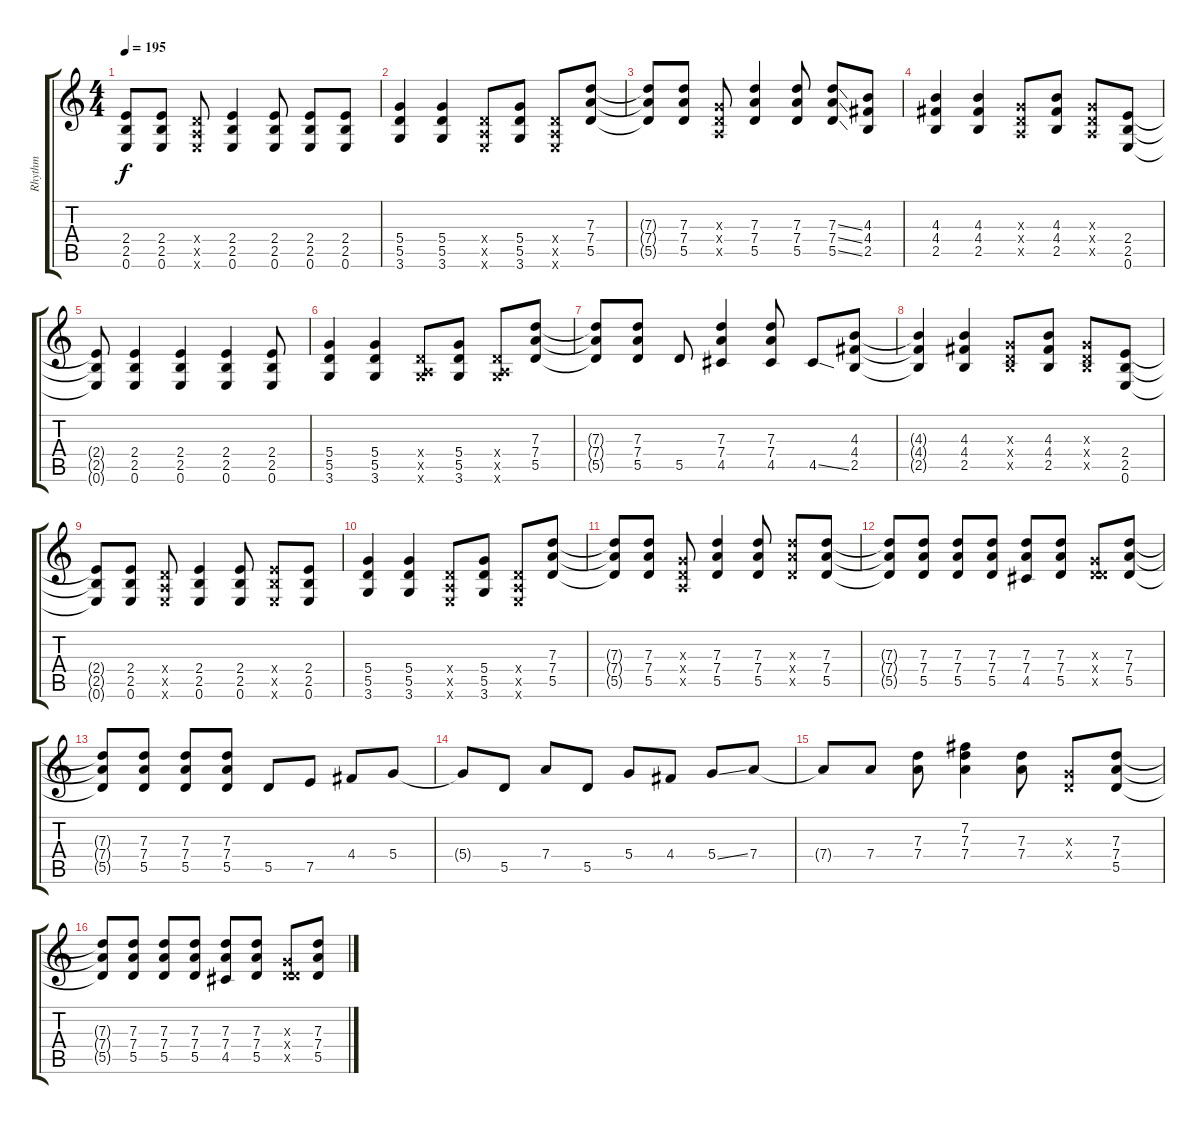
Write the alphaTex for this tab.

\track ("Rhythm" "Rhythm") {instrument overdrivenguitar}
\staff {score tabs}
\tuning (E4 B3 G3 D3 A2 E2) {hide}
\ts (4 4)
\tempo 195
\clef g2
\ks c
(2.4{t} 2.5{t} 0.6{t}).8{dy f} (2.4 2.5 0.6).8 (0.4{x} 0.5{x} 0.6{x}).8 (2.4 2.5 0.6).4 (2.4 2.5 0.6).8 (2.4 2.5 0.6).8 (2.4 2.5 0.6).8 |
(5.4 5.5 3.6).4 (5.4 5.5 3.6).4 (0.4{x} 0.5{x} 0.6{x}).8 (5.4 5.5 3.6).8 (0.4{x} 0.5{x} 0.6{x}).8 (7.3 7.4 5.5).8 |
(7.3{t} 7.4{t} 5.5{t}).8 (7.3 7.4 5.5).8 (0.3{x} 0.4{x} 0.5{x}).8 (7.3 7.4 5.5).4 (7.3 7.4 5.5).8 (7.3{ss} 7.4{ss} 5.5{ss}).8 (4.3 4.4 2.5).8 |
\section ("" "")
(4.3 4.4 2.5).4 (4.3 4.4 2.5).4 (0.3{x} 0.4{x} 0.5{x}).8 (4.3 4.4 2.5).8 (0.3{x} 0.4{x} 0.5{x}).8 (2.4 2.5 0.6).8 |
(2.4{t} 2.5{t} 0.6{t}).8 (2.4 2.5 0.6).4 (2.4 2.5 0.6).4 (2.4 2.5 0.6).4 (2.4 2.5 0.6).8 |
(5.4 5.5 3.6).4 (5.4 5.5 3.6).4 (0.4{x} 0.5{x} 3.6{x}).8 (5.4 5.5 3.6).8 (0.4{x} 0.5{x} 3.6{x}).8 (7.3 7.4 5.5).8 |
(7.3{t} 7.4{t} 5.5{t}).8 (7.3 7.4 5.5).8 5.5.8 (7.3 7.4 4.5).4 (7.3 7.4 4.5).8 4.5{ss}.8 (4.3 4.4 2.5).8 |
(4.3{t} 4.4{t} 2.5{t}).4 (4.3 4.4 2.5).4 (0.3{x} 0.4{x} 2.5{x}).8 (4.3 4.4 2.5).8 (0.3{x} 0.4{x} 2.5{x}).8 (2.4 2.5 0.6).8 |
(2.4{t} 2.5{t} 0.6{t}).8 (2.4 2.5 0.6).8 (0.4{x} 0.5{x} 0.6{x}).8 (2.4 2.5 0.6).4 (2.4 2.5 0.6).8 (2.4{x} 2.5{x} 0.6{x}).8 (2.4 2.5 0.6).8 |
(5.4 5.5 3.6).4 (5.4 5.5 3.6).4 (0.4{x} 0.5{x} 0.6{x}).8 (5.4 5.5 3.6).8 (0.4{x} 0.5{x} 0.6{x}).8 (7.3 7.4 5.5).8 |
(7.3{t} 7.4{t} 5.5{t}).8 (7.3 7.4 5.5).8 (0.3{x} 0.4{x} 0.5{x}).8 (7.3 7.4 5.5).4 (7.3 7.4 5.5).8 (7.3{x} 7.4{x} 5.5{x}).8 (7.3 7.4 5.5).8 |
\section ("" "")
(7.3{t} 7.4{t} 5.5{t}).8 (7.3 7.4 5.5).8 (7.3 7.4 5.5).8 (7.3 7.4 5.5).8 (7.3 7.4 4.5).8 (7.3 7.4 5.5).8 (0.3{x} 0.4{x} 5.5{x}).8 (7.3 7.4 5.5).8 |
(7.3{t} 7.4{t} 5.5{t}).8 (7.3 7.4 5.5).8 (7.3 7.4 5.5).8 (7.3 7.4 5.5).8 5.5.8 7.5.8 4.4.8 5.4.8 |
5.4{t}.8 5.5.8 7.4.8 5.5.8 5.4.8 4.4.8 5.4{ss}.8 7.4.8 |
7.4{t}.8 7.4.8 (7.3 7.4).8 (7.2 7.3 7.4).4 (7.3 7.4).8 (0.3{x} 0.4{x}).8 (7.3 7.4 5.5).8 |
\section ("" "")
(7.3{t} 7.4{t} 5.5{t}).8 (7.3 7.4 5.5).8 (7.3 7.4 5.5).8 (7.3 7.4 5.5).8 (7.3 7.4 4.5).8 (7.3 7.4 5.5).8 (0.3{x} 0.4{x} 5.5{x}).8 (7.3 7.4 5.5).8
